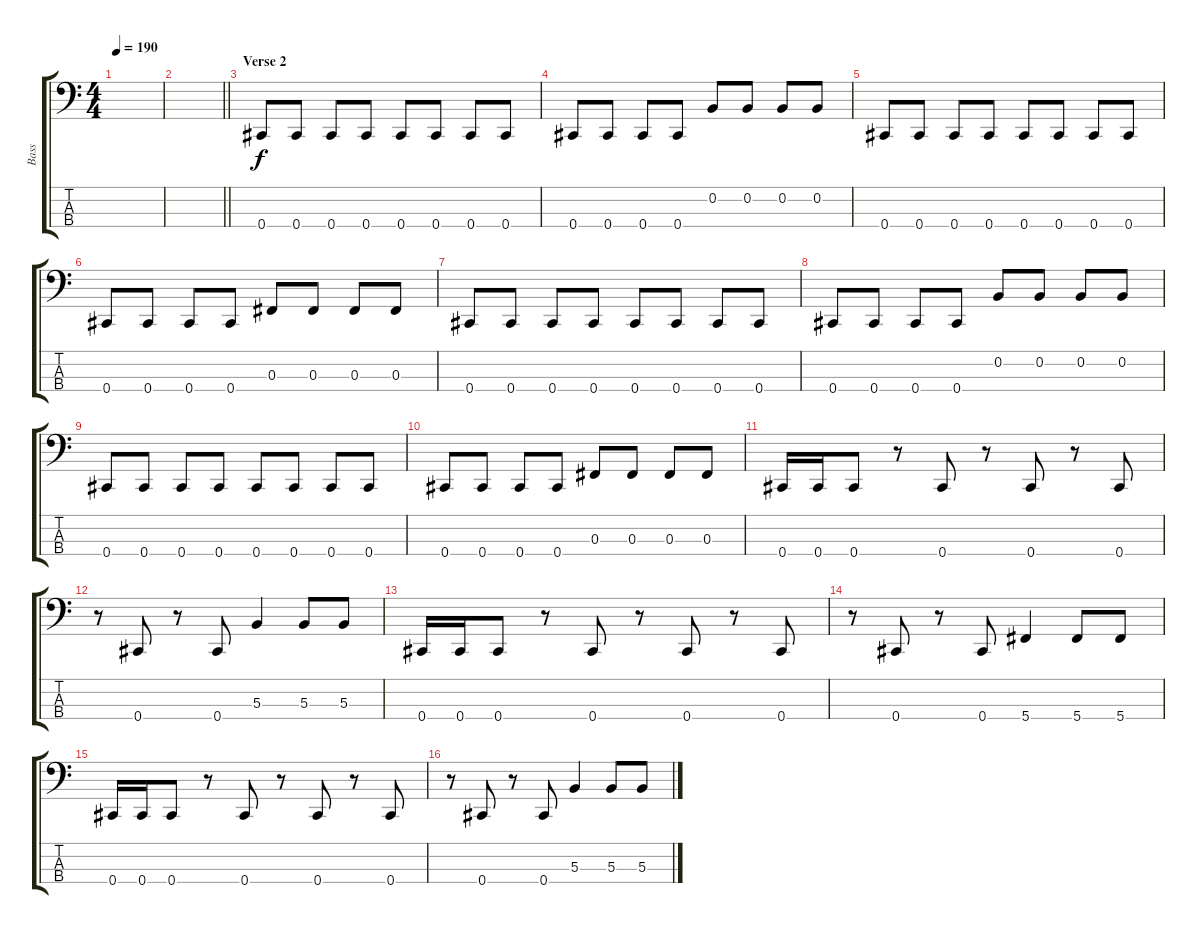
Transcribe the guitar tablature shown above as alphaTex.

\track ("Bass" "Bass") {instrument electricbassfinger}
\staff {score tabs}
\tuning (E2 B1 Gb1 Db1) {hide}
\ts (4 4)
\tempo 190
\clef f4
\ks c
|
\barLineRight lightlight
|
\section ("" "Verse 2")
0.4.8 0.4.8 0.4.8 0.4.8 0.4.8 0.4.8 0.4.8 0.4.8 |
0.4.8 0.4.8 0.4.8 0.4.8 0.2.8 0.2.8 0.2.8 0.2.8 |
0.4.8 0.4.8 0.4.8 0.4.8 0.4.8 0.4.8 0.4.8 0.4.8 |
0.4.8 0.4.8 0.4.8 0.4.8 0.3.8 0.3.8 0.3.8 0.3.8 |
0.4.8 0.4.8 0.4.8 0.4.8 0.4.8 0.4.8 0.4.8 0.4.8 |
0.4.8 0.4.8 0.4.8 0.4.8 0.2.8 0.2.8 0.2.8 0.2.8 |
0.4.8 0.4.8 0.4.8 0.4.8 0.4.8 0.4.8 0.4.8 0.4.8 |
0.4.8 0.4.8 0.4.8 0.4.8 0.3.8 0.3.8 0.3.8 0.3.8 |
0.4.16 0.4.16 0.4.8 r.8 0.4.8 r.8 0.4.8 r.8 0.4.8 |
r.8 0.4.8 r.8 0.4.8 5.3.4 5.3.8 5.3.8 |
0.4.16 0.4.16 0.4.8 r.8 0.4.8 r.8 0.4.8 r.8 0.4.8 |
r.8 0.4.8 r.8 0.4.8 5.4.4 5.4.8 5.4.8 |
0.4.16 0.4.16 0.4.8 r.8 0.4.8 r.8 0.4.8 r.8 0.4.8 |
r.8 0.4.8 r.8 0.4.8 5.3.4 5.3.8 5.3.8
